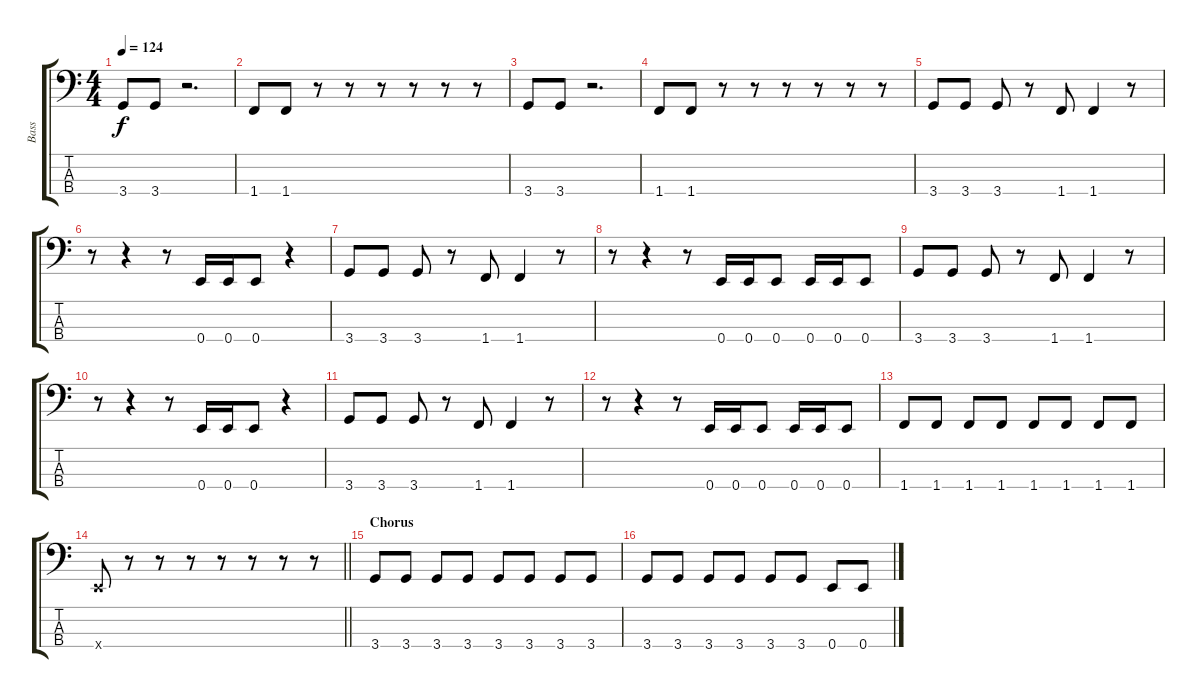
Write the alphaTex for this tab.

\track ("Bass" "Bass") {instrument electricbasspick}
\staff {score tabs}
\tuning (G2 D2 A1 E1) {hide}
\ts (4 4)
\tempo 124
\clef f4
\ks c
3.4.8{dy f} 3.4.8 r.2{d} |
1.4.8 1.4.8 r.8 r.8 r.8 r.8 r.8 r.8 |
3.4.8 3.4.8 r.2{d} |
1.4.8 1.4.8 r.8 r.8 r.8 r.8 r.8 r.8 |
3.4.8 3.4.8 3.4.8 r.8 1.4.8 1.4.4 r.8 |
r.8 r.4 r.8 0.4.16 0.4.16 0.4.8 r.4 |
3.4.8 3.4.8 3.4.8 r.8 1.4.8 1.4.4 r.8 |
r.8 r.4 r.8 0.4.16 0.4.16 0.4.8 0.4.16 0.4.16 0.4.8 |
3.4.8 3.4.8 3.4.8 r.8 1.4.8 1.4.4 r.8 |
r.8 r.4 r.8 0.4.16 0.4.16 0.4.8 r.4 |
3.4.8 3.4.8 3.4.8 r.8 1.4.8 1.4.4 r.8 |
r.8 r.4 r.8 0.4.16 0.4.16 0.4.8 0.4.16 0.4.16 0.4.8 |
1.4.8 1.4.8 1.4.8 1.4.8 1.4.8 1.4.8 1.4.8 1.4.8 |
\barLineRight lightlight
0.4{x}.8 r.8 r.8 r.8 r.8 r.8 r.8 r.8 |
\section ("" "Chorus")
3.4.8 3.4.8 3.4.8 3.4.8 3.4.8 3.4.8 3.4.8 3.4.8 |
3.4.8 3.4.8 3.4.8 3.4.8 3.4.8 3.4.8 0.4.8 0.4.8
